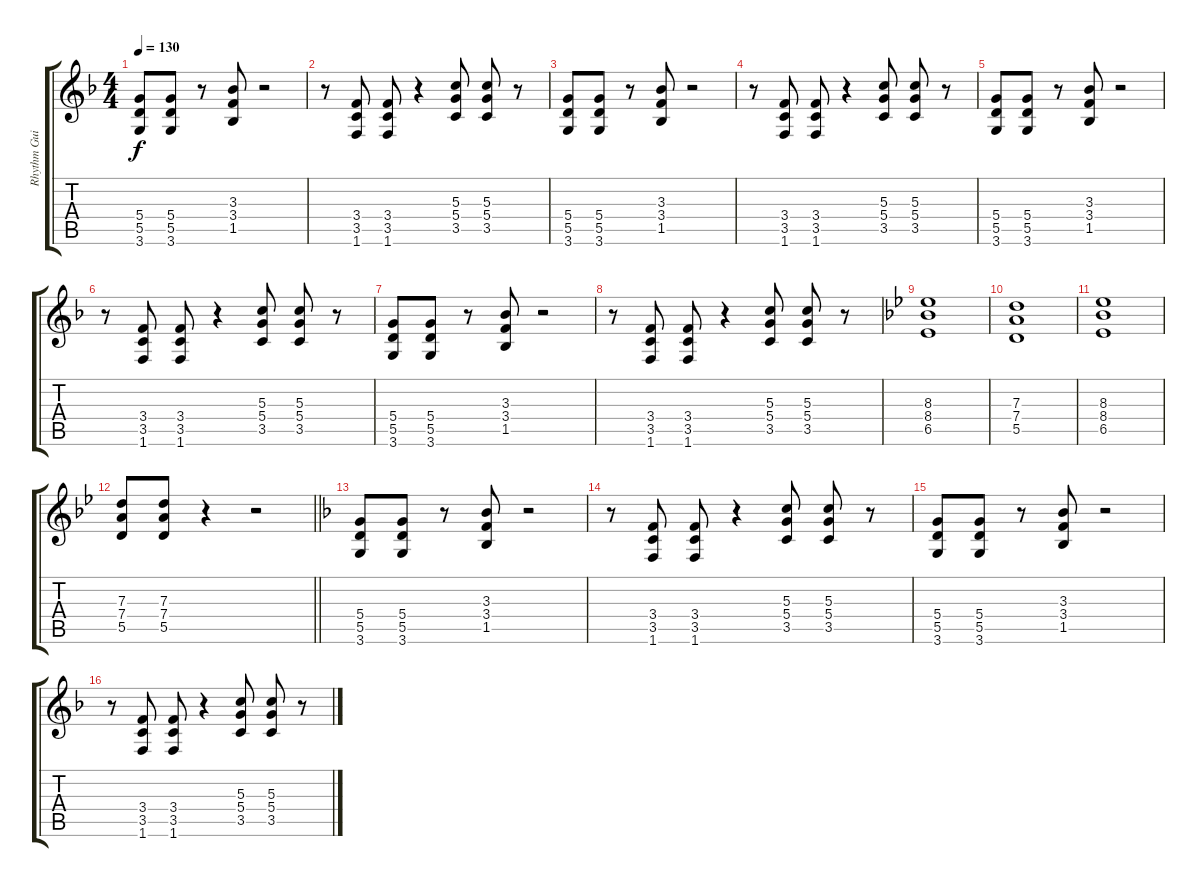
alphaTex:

\track ("Rhythm Guitar - Aldo Nova" "Rhythm Gui") {instrument distortionguitar}
\staff {score tabs}
\tuning (E4 B3 G3 D3 A2 E2) {hide}
\ts (4 4)
\tempo 130
\clef g2
\ks f
(5.4 5.5 3.6).8{dy f} (5.4 5.5 3.6).8 r.8 (3.3 3.4 1.5).8 r.2 |
r.8 (3.4 3.5 1.6).8 (3.4 3.5 1.6).8 r.4 (5.3 5.4 3.5).8 (5.3 5.4 3.5).8 r.8 |
(5.4 5.5 3.6).8 (5.4 5.5 3.6).8 r.8 (3.3 3.4 1.5).8 r.2 |
r.8 (3.4 3.5 1.6).8 (3.4 3.5 1.6).8 r.4 (5.3 5.4 3.5).8 (5.3 5.4 3.5).8 r.8 |
(5.4 5.5 3.6).8 (5.4 5.5 3.6).8 r.8 (3.3 3.4 1.5).8 r.2 |
r.8 (3.4 3.5 1.6).8 (3.4 3.5 1.6).8 r.4 (5.3 5.4 3.5).8 (5.3 5.4 3.5).8 r.8 |
(5.4 5.5 3.6).8 (5.4 5.5 3.6).8 r.8 (3.3 3.4 1.5).8 r.2 |
r.8 (3.4 3.5 1.6).8 (3.4 3.5 1.6).8 r.4 (5.3 5.4 3.5).8 (5.3 5.4 3.5).8 r.8 |
\ks bb
(8.3 8.4 6.5).1 |
(7.3 7.4 5.5).1 |
(8.3 8.4 6.5).1 |
\barLineRight lightlight
(7.3 7.4 5.5).8 (7.3 7.4 5.5).8 r.4 r.2 |
\ks f
(5.4 5.5 3.6).8 (5.4 5.5 3.6).8 r.8 (3.3 3.4 1.5).8 r.2 |
r.8 (3.4 3.5 1.6).8 (3.4 3.5 1.6).8 r.4 (5.3 5.4 3.5).8 (5.3 5.4 3.5).8 r.8 |
(5.4 5.5 3.6).8 (5.4 5.5 3.6).8 r.8 (3.3 3.4 1.5).8 r.2 |
r.8 (3.4 3.5 1.6).8 (3.4 3.5 1.6).8 r.4 (5.3 5.4 3.5).8 (5.3 5.4 3.5).8 r.8
